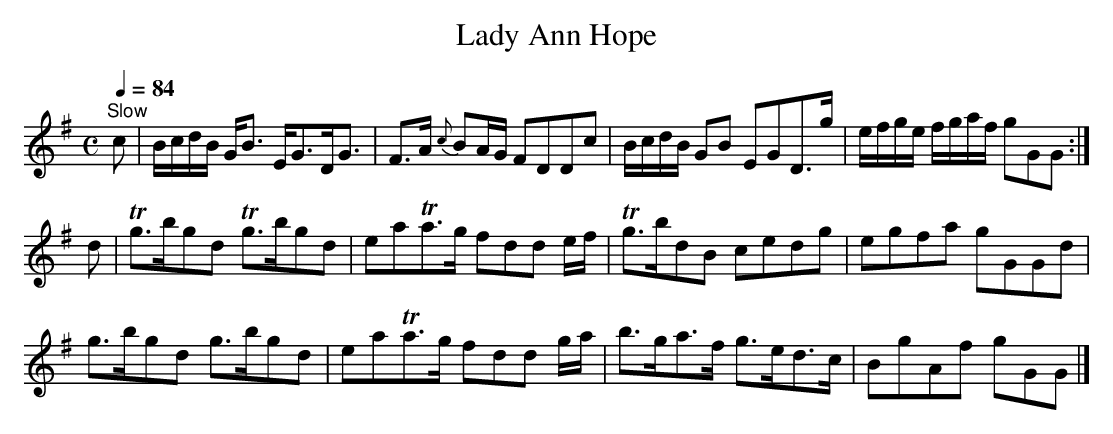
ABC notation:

X:1
T:Lady Ann Hope
M:C
L:1/8
Q:1/4=84
K:G
"^Slow"
c| B/c/d/B/ G<B E<GD<G|F>A   {c}BA/G/    FDDc    |\
   B/c/d/B/ GB  EGD>g |e/f/g/e/ f/g/a/f/ gGG    :|
d|Tg>bgd       Tg>bgd |eaTa>g            fdd e/f/|\
  Tg>bdB        cedg  |egfa              gGGd    |
   g>bgd        g>bgd |eaTa>g            fdd g/a/|\
   b>ga>f       g>ed>c|BgAf              gGG    |]
